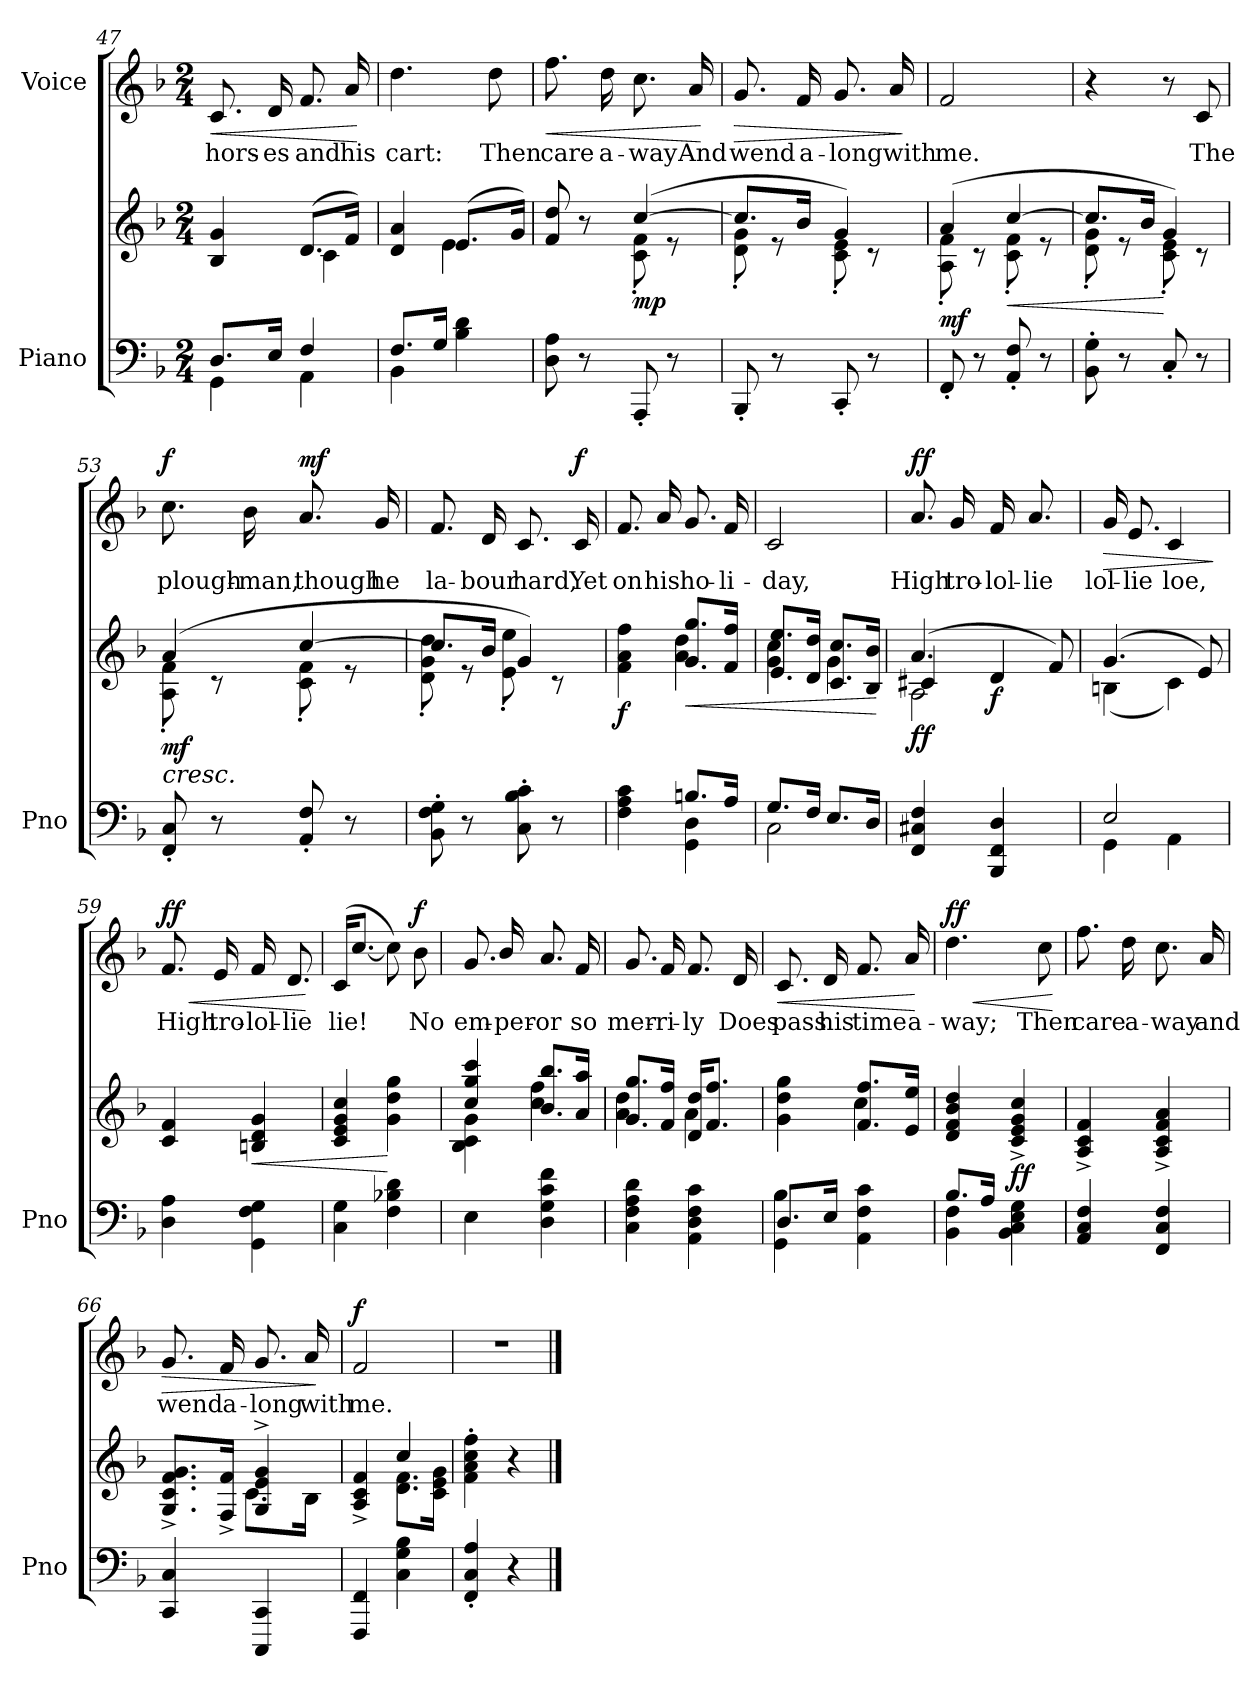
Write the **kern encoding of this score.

**kern	**kern	**dynam	**kern	**text	**dynam
*part2	*part2	*part2	*part1	*part1	*part1
*staff3	*staff2	*staff2/3	*staff1	*staff1	*staff1
*I"Piano	*	*	*I"Voice	*	*
*I'Pno	*	*	*	*	*
*clefF4	*clefG2	*	*clefG2	*	*
*k[b-]	*k[b-]	*	*k[b-]	*	*
*M2/4	*M2/4	*	*M2/4	*	*
=47	=47	=47	=47	=47	=47
*^	*^	*	*	*	*
!	!	!	!	!	!	!LO:LY:b	!LO:HP:b
8.D/L	4GG\	4B-/ 4g/	4ryy	.	8.c/	hors-	<
!	!	!	!	!	!	!LO:LY:b	!
16E/Jk	.	.	.	.	16d/	-es	.
!	!	!	!	!	!	!LO:LY:b	!
4F/	4AA\	(>8.d/L	4c\	.	8.f/	and	.
!	!	!	!	!	!	!LO:LY:b	!
.	.	16f/Jk)	.	.	16a/	his	.
*v	*v	*	*	*	*	*	*
*	*v	*v	*	*	*	*
.	.	.	.	.	[
!!LO:LB:g=z
=48	=48	=48	=48	=48	=48
*^	*^	*	*	*	*
!	!	!	!	!	!	!LO:LY:b	!
8.F/L	4BB-\	4d/ 4a/	4ryy	.	4.dd\	cart:	.
16G/Jk	.	.	.	.	.	.	.
!	!	!LO:N:head=solid	!	!	!	!	!
4B-\ 4d\	4ryy	(>8.e/L	4e\	.	.	.	.
!	!	!	!	!	!	!LO:LY:b	!
.	.	.	.	.	8dd\	Then	.
.	.	16g/Jk)	.	.	.	.	.
*v	*v	*	*	*	*	*	*
=49	=49	=49	=49	=49	=49	=49
!	!	!	!	!	!LO:LY:b	!LO:HP:b
8D\ 8A\	8f/ 8dd/	4ryy	.	8.ff\	care	<
8r	8r	.	.	.	.	.
!	!	!	!	!	!LO:LY:b	!
.	.	.	.	16dd\	a-	.
!	!	!	!LO:DY:b	!	!LO:LY:b	!
8AAA'/	(>[4cc/	8c\' 8f\'	mp	8.cc\	-way	.
8r	.	8r	.	.	.	.
!	!	!	!	!	!LO:LY:b	!
.	.	.	.	16a/	And	.
*	*v	*v	*	*	*	*
.	.	.	.	.	[
=50	=50	=50	=50	=50	=50
*	*^	*	*	*	*
!	!	!	!	!	!LO:LY:b	!LO:HP:b
8BBB-'/	8.cc/L]	8d\' 8g\'	.	8.g/	wend	>
8r	.	8r	.	.	.	.
!	!	!	!	!	!LO:LY:b	!
.	16b-/Jk	.	.	16f/	a-	.
!	!	!	!	!	!LO:LY:b	!
8CC'/	4g/)	8c\' 8e\'	.	8.g/	-long	.
8r	.	8r	.	.	.	.
!	!	!	!	!	!LO:LY:b	!
.	.	.	.	16a/	with	.
*	*v	*v	*	*	*	*
.	.	.	.	.	]
=51	=51	=51	=51	=51	=51
*	*^	*	*	*	*
!	!	!	!LO:DY:b	!	!LO:LY:b	!
8FF'/	(>4a/	8A\' 8f\'	mf	2f/	me.	.
8r	.	8r	.	.	.	.
!	!	!	!LO:HP:b	!	!	!
8AA/' 8F/'	[4cc/	8c\' 8f\'	<	.	.	.
8r	.	8r	.	.	.	.
=52	=52	=52	=52	=52	=52	=52
8BB-\' 8G\'	8.cc/L]	8d\' 8g\'	.	4r	.	.
8r	.	8r	.	.	.	.
.	16b-/Jk	.	.	.	.	.
8C'/	4g/)	8c\' 8e\'	[	8r	.	.
!	!	!	!	!	!LO:LY:b	!
8r	.	8r	.	8c/	The	.
!!LO:PB:g=z
=53	=53	=53	=53	=53	=53	=53
!	!LO:TX:b:i:t=cresc.	!	!	!	!	!
!	!	!	!LO:DY:b	!	!LO:LY:b	!LO:DY:a
8FF/' 8C/'	(>4a/	8A\' 8f\'	mf	8.cc\	plough-	f
8r	.	8r	.	.	.	.
!	!	!	!	!	!LO:LY:b	!
.	.	.	.	16b-\	-man,	.
!	!	!	!	!	!LO:LY:b	!LO:DY:a
8AA/' 8F/'	[4cc/	8c\' 8f\'	.	8.a/	though	mf
8r	.	8r	.	.	.	.
!	!	!	!	!	!LO:LY:b	!
.	.	.	.	16g/	he	.
=54	=54	=54	=54	=54	=54	=54
!	!	!	!	!	!LO:LY:b	!
8BB-\' 8F\' 8G\'	8.cc/L]	8d\' 8g\' 8dd\'	.	8.f/	la-	.
8r	.	8r	.	.	.	.
!	!	!	!	!	!LO:LY:b	!
.	16b-/Jk	.	.	16d/	-bour	.
!	!	!	!	!	!LO:LY:b	!
8C\' 8B-\' 8c\'	4g/)	8e\' 8ee\'	.	8.c/	hard,	.
8r	.	8r	.	.	.	.
!	!	!	!	!	!LO:LY:b	!LO:DY:a
.	.	.	.	16c/	Yet	f
=55	=55	=55	=55	=55	=55	=55
*^	*	*	*	*	*	*
!	!	!	!	!LO:DY:b	!	!LO:LY:b	!
4F\ 4A\ 4c\	4ryy	4f\ 4a\ 4ff\	4ryy	f	8.f/	on	.
!	!	!	!	!	!	!LO:LY:b	!
.	.	.	.	.	16a/	his	.
!	!	!	!	!LO:HP:b	!	!LO:LY:b	!
8.Bn/L	4GG\ 4D\	8.g/ 8.gg/L	4a\ 4dd\	<	8.g/	ho-	.
!	!	!	!	!	!	!LO:LY:b	!
16A/Jk	.	16f/ 16ff/Jk	.	.	16f/	-li-	.
=56	=56	=56	=56	=56	=56	=56	=56
!	!	!	!	!	!	!LO:LY:b	!
8.G/L	2C\	4g\ 4cc\	8.e/ 8.ee/L	.	2c/	-day,	.
16F/Jk	.	.	16d/ 16dd/Jk	.	.	.	.
8.E/L	.	4g\	8.c/ 8.cc/L	.	.	.	.
16D/Jk	.	.	16B-/ 16b-/Jk	.	.	.	.
*v	*v	*	*	*	*	*	*
*	*v	*v	*	*	*	*
.	.	[	.	.	.
!!LO:LB:g=z
=57	=57	=57	=57	=57	=57
*	*^	*	*	*	*
*	*	*^	*	*	*	*
!	!	!	!	!LO:DY:b	!	!LO:LY:b	!LO:DY:a
4FF/ 4C#X/ 4F/	(>4.a/	4c#X/	2A\	ff	8.a/	High	ff
!	!	!	!	!	!	!LO:LY:b	!
.	.	.	.	.	16g/	tro-	.
!	!	!	!	!LO:DY:b	!	!LO:LY:b	!
4BBB-/ 4FF/ 4D/	.	4d/	.	f	16f/	-lol-	.
!	!	!	!	!	!	!LO:LY:b	!
.	.	.	.	.	8.a/	-lie	.
.	8f/)	.	.	.	.	.	.
*	*	*v	*v	*	*	*	*
=58	=58	=58	=58	=58	=58	=58
*^	*	*	*	*	*	*
!	!	!	!	!	!	!LO:LY:b	!LO:HP:b
2E/	4GG\	(>4.g/	(<4Bn\	.	16g/	lol-	>
!	!	!	!	!	!	!LO:LY:b	!
.	.	.	.	.	8.e/	-lie	.
!	!	!	!	!	!	!LO:LY:b	!
.	4AA\	.	4c\)	.	4c/	loe,	.
.	.	8e/)	.	.	.	.	.
*v	*v	*	*	*	*	*	*
*	*v	*v	*	*	*	*
.	.	.	.	.	]
=59	=59	=59	=59	=59	=59
!	!	!	!	!LO:LY:b	!LO:HP:b
!	!	!	!	!	!LO:DY:n=1:a
4D\ 4A\	4c/ 4f/	.	8.f/	High	< ff
!	!	!	!	!LO:LY:b	!
.	.	.	16e/	tro-	.
!	!	!LO:HP:b	!	!LO:LY:b	!
4GG\ 4F\ 4G\	4Bn/ 4d/ 4g/	<	16f/	-lol-	.
!	!	!	!	!LO:LY:b	!
.	.	.	8.d/	-lie	.
.	.	.	.	.	[
=60	=60	=60	=60	=60	=60
!	!	!	!	!LO:LY:b	!
4C\ 4G\	4c/ 4e/ 4g/ 4cc/	.	(>16c/KL	lie!	.
.	.	.	[8.cc/J	.	.
4F\ 4B-X\ 4d\	4g\ 4dd\ 4gg\	[	8cc\])	.	.
!	!	!	!	!LO:LY:b	!LO:DY:a
.	.	.	8b-\	No	f
!!LO:LB:g=z
=61	=61	=61	=61	=61	=61
*	*^	*	*	*	*
!	!	!	!	!	!LO:LY:b	!
4E\	4cc/ 4gg/ 4ccc/	4B-\ 4c\ 4g\	.	8.g/	em-	.
!	!	!	!	!	!LO:LY:b	!
.	.	.	.	16b-/	-per-	.
!	!	!	!	!	!LO:LY:b	!
4D\ 4G\ 4c\ 4f\	8.b-/ 8.bb-/L	4cc\ 4ff\	.	8.a/	-or	.
!	!	!	!	!	!LO:LY:b	!
.	16a/ 16aa/Jk	.	.	16f/	so	.
=62	=62	=62	=62	=62	=62	=62
!	!	!	!	!	!LO:LY:b	!
4C\ 4F\ 4A\ 4d\	8.g/ 8.gg/L	4a\ 4dd\	.	8.g/	mer-	.
!	!	!	!	!	!LO:LY:b	!
.	16f/ 16ff/Jk	.	.	16f/	-ri-	.
!	!	!	!	!	!LO:LY:b	!
4AA\ 4D\ 4F\ 4c\	16d/ 16dd/KL	4a\	.	8.f/	ly	.
.	8.f/ 8.ff/J	.	.	.	.	.
!	!	!	!	!	!LO:LY:b	!
.	.	.	.	16d/	Does	.
=63	=63	=63	=63	=63	=63	=63
*^	*	*	*	*	*	*
!	!	!	!	!	!	!LO:LY:b	!LO:HP:b
8.D/L	4GG\ 4B-\	4g\ 4dd\ 4gg\	4ryy	.	8.c/	pass	<
!	!	!	!	!	!	!LO:LY:b	!
16E/Jk	.	.	.	.	16d/	his	.
!	!	!	!	!	!	!LO:LY:b	!
4AA\ 4F\ 4c\	4ryy	8.f/ 8.ff/L	4cc\	.	8.f/	time	.
!	!	!	!	!	!	!LO:LY:b	!
.	.	16e/ 16ee/Jk	.	.	16a/	a-	.
*v	*v	*	*	*	*	*	*
*	*v	*v	*	*	*	*
.	.	.	.	.	[
=64	=64	=64	=64	=64	=64
*^	*	*	*	*	*
!	!	!	!	!	!LO:LY:b	!LO:HP:b
!	!	!	!	!	!	!LO:DY:n=1:a
8.B-/L	4BB-\ 4F\	4d/ 4f/ 4b-/ 4dd/	.	4.dd\	-way;	< ff
16A/Jk	.	.	.	.	.	.
!	!	!	!LO:DY:b	!	!	!
4BB-\ 4C\ 4E\ 4G\	4ryy	4c/^ 4e/^ 4g/^ 4cc/^	ff	.	.	.
!	!	!	!	!	!LO:LY:b	!
.	.	.	.	8cc\	Then	.
*v	*v	*	*	*	*	*
.	.	.	.	.	[
!!LO:LB:g=z
=65	=65	=65	=65	=65	=65
*	*	*	*MM103	*	*
!	!	!	!	!LO:LY:b	!
4AA/ 4C/ 4F/	4A/^ 4c/^ 4f/^	.	8.ff\	care	.
!	!	!	!	!LO:LY:b	!
.	.	.	16dd\	a-	.
!	!	!	!	!LO:LY:b	!
4FF/ 4C/ 4F/	4A/^ 4c/^ 4f/^ 4a/^	.	8.cc\	-way	.
!	!	!	!	!LO:LY:b	!
.	.	.	16a/	and	.
=66	=66	=66	=66	=66	=66
*	*^	*	*	*	*
!	!	!	!	!	!LO:LY:b	!LO:HP:b
4CC/ 4C/	8.G/^ 8.c/^ 8.f/^ 8.g/^L	4ryy	.	8.g/	wend	>
!	!	!	!	!	!LO:LY:b	!
.	16F/^ 16f/^Jk	.	.	16f/	a-	.
!	!	!	!	!	!LO:LY:b	!
4CCC/ 4CC/	4G/^ 4e/^ 4g/^	8.c\L	.	8.g/	-long	.
!	!	!	!	!	!LO:LY:b	!
.	.	16B-\Jk	.	16a/	with	.
*	*v	*v	*	*	*	*
.	.	.	.	.	]
=67	=67	=67	=67	=67	=67
*	*	*	*MM96	*	*
*	*^	*	*	*	*
!	!	!	!	!	!LO:LY:b	!LO:DY:a
4FFF/ 4FF/	4A/^ 4c/^ 4f/^	4ryy	.	2f/	me.	f
4C\ 4G\ 4B-\	4cc/	8.d\ 8.f\L	.	.	.	.
.	.	16c\ 16e\ 16g\Jk	.	.	.	.
*	*v	*v	*	*	*	*
=68	=68	=68	=68	=68	=68
4FF/' 4C/' 4A/'	4f\' 4a\' 4cc\' 4ff\'	.	2r	.	.
4r	4r	.	.	.	.
==	==	==	==	==	==
*-	*-	*-	*-	*-	*-
